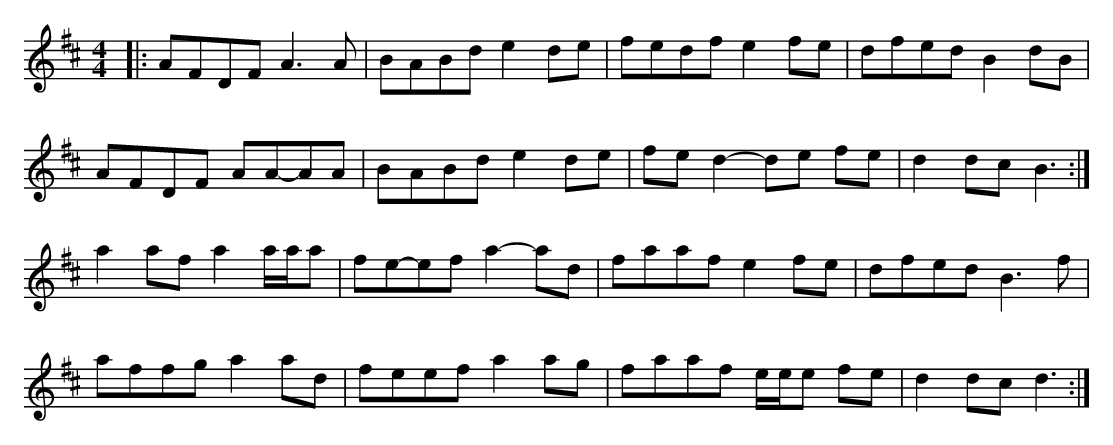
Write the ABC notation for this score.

X:1
M:4/4
K:D
|:AFDF A3 A|BABd e2 de|fedf e2 fe|dfed B2 dB|
AFDF AA-AA|BABd e2 de|fe d2- de fe|d2 dc B3:|
a2 af a2 a/a/a|fe-ef a2- ad|faaf e2 fe|dfed B3 f|
affg a2 ad|feef a2 ag|faaf e/e/e fe|d2 dc d3:|
